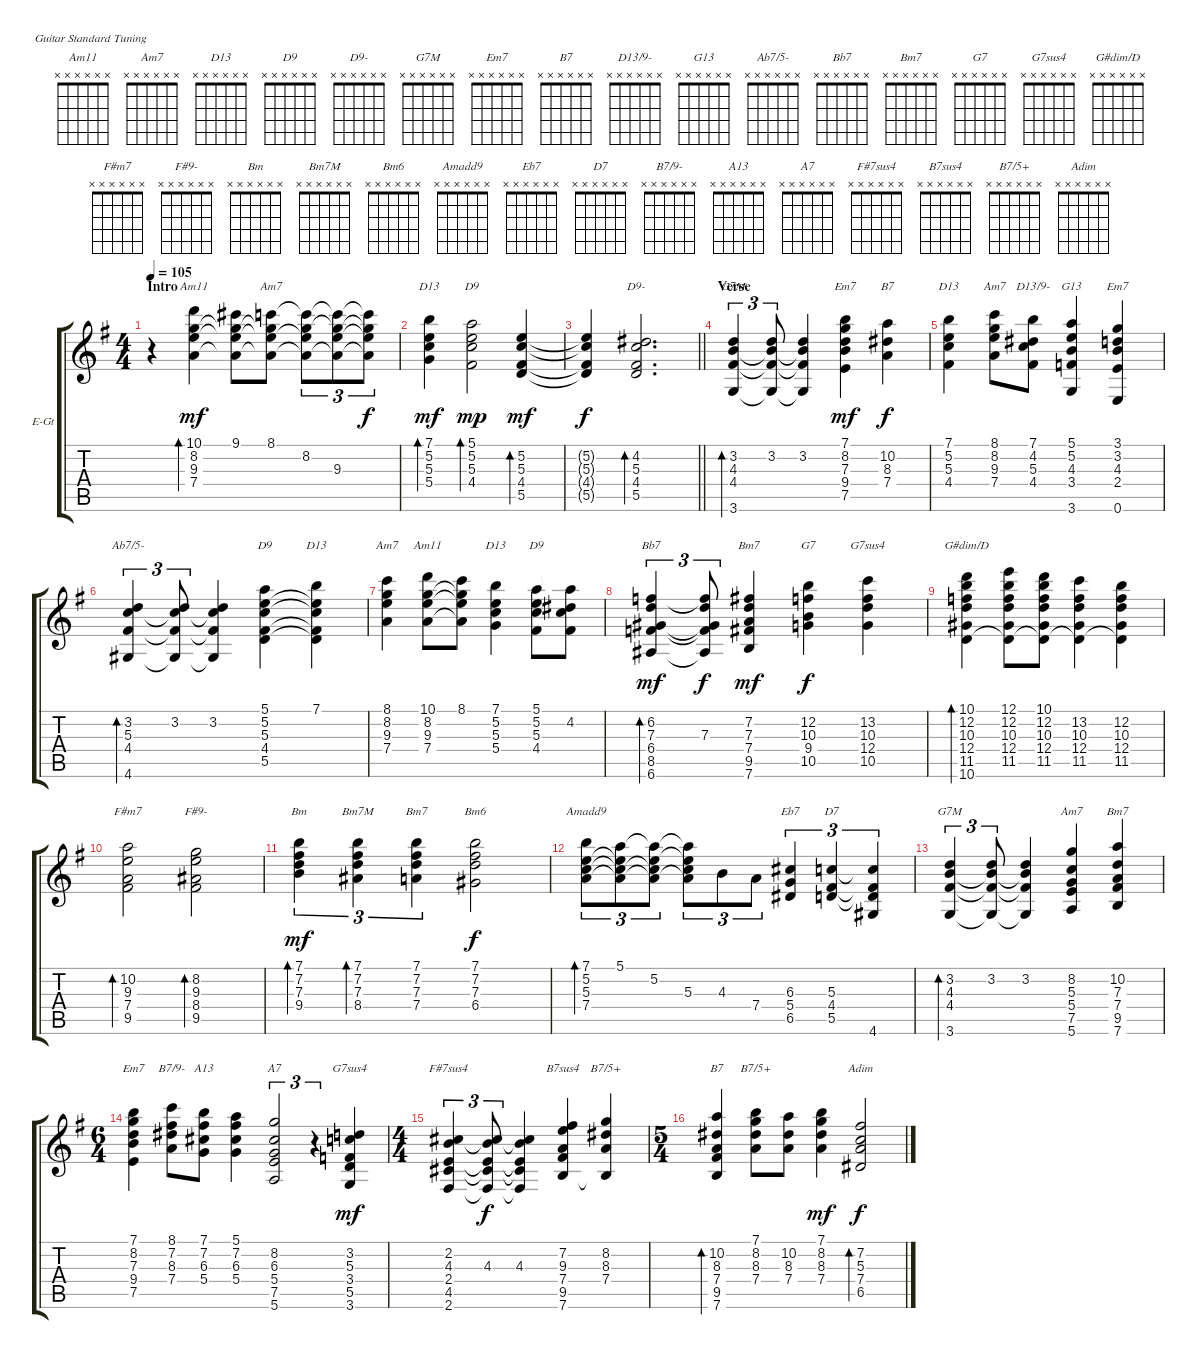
\bracketExtendMode groupsimilarinstruments
\firstSystemTrackNameOrientation horizontal
\otherSystemsTrackNameOrientation horizontal
\track ("Solo Guitar" "E-Gt") {instrument electricguitarjazz}
\staff {score tabs}
\tuning (E4 B3 G3 D3 A2 E2)
\chord ("Am11" x x x x x x)
\chord ("Am7" x x x x x x)
\chord ("D13" x x x x x x)
\chord ("D9" x x x x x x)
\chord ("D9-" x x x x x x)
\chord ("G7M" x x x x x x)
\chord ("Em7" x x x x x x)
\chord ("B7" x x x x x x)
\chord ("D13/9-" x x x x x x)
\chord ("G13" x x x x x x)
\chord ("Ab7/5-" x x x x x x)
\chord ("Bb7" x x x x x x)
\chord ("Bm7" x x x x x x)
\chord ("G7" x x x x x x)
\chord ("G7sus4" x x x x x x)
\chord ("G#dim/D" x x x x x x)
\chord ("F#m7" x x x x x x)
\chord ("F#9-" x x x x x x)
\chord ("Bm" x x x x x x)
\chord ("Bm7M" x x x x x x)
\chord ("Bm6" x x x x x x)
\chord ("Amadd9" x x x x x x)
\chord ("Eb7" x x x x x x)
\chord ("D7" x x x x x x)
\chord ("B7/9-" x x x x x x)
\chord ("A13" x x x x x x)
\chord ("A7" x x x x x x)
\chord ("F#7sus4" x x x x x x)
\chord ("B7sus4" x x x x x x)
\chord ("B7/5+" x x x x x x)
\chord ("Adim" x x x x x x)
\ts (4 4)
\section ("" "Intro")
\tempo 105
\clef g2
\ks g
r.4{dy mf instrument electricguitarjazz} (10.1 8.2 9.3 7.4).4{bd 240 ch "Am11"} (9.1 8.2{t} 9.3{t} 7.4{t}).8 (8.1 8.2{t} 9.3{t} 7.4{t}).8{ch "Am7"} (8.1{t} 8.2 9.3{t} 7.4{t}).8{tu (3 2)} (8.1{t} 8.2{t} 9.3 7.4{t}).8{tu (3 2)} (8.1{t} 8.2{t} 9.3{t} 7.4{t}).8{tu (3 2) dy f} |
(7.1 5.2 5.3 5.4).4{bd 240 ch "D13" dy mf} (5.1 5.2 5.3 4.4).2{bd 240 ch "D9" dy mp} (5.2 5.3 4.4 5.5).4{bd 240 dy mf} |
\barLineRight lightlight
(5.2{t} 5.3{t} 4.4{t} 5.5{t}).4{dy f} (4.2 5.3 4.4 5.5).2{d bd 480 ch "D9-"} |
\section ("" "Verse")
(3.2 4.3 4.4 3.6).4{tu (3 2) bd 120 ch "G7M"} (3.2 4.3{t} 4.4{t} 3.6{t}).8{tu (3 2)} (3.2 4.3{t} 4.4{t} 3.6{t}).4 (7.1 8.2 7.3 9.4 7.5).4{ch "Em7" dy mf} (10.2 8.3 7.4).4{ch "B7" dy f} |
(7.1 5.2 5.3 4.4).4{ch "D13"} (8.1 8.2 9.3 7.4).8{ch "Am7"} (7.1 4.2 5.3 4.4).8{ch "D13/9-"} (5.1 5.2 4.3 3.4 3.6).4{ch "G13"} (3.1 3.2 4.3 2.4 0.6).4{ch "Em7"} |
(3.2 5.3 4.4 4.6).4{tu (3 2) bd 120 ch "Ab7/5-"} (3.2 5.3{t} 4.4{t} 4.6{t}).8{tu (3 2)} (3.2 5.3{t} 4.4{t} 4.6{t}).4 (5.1 5.2 5.3 4.4 5.5).4{ch "D9"} (7.1 5.2{t} 5.3{t} 4.4{t} 5.5{t}).4{ch "D13"} |
(8.1 8.2 9.3 7.4).4{ch "Am7"} (10.1 8.2 9.3 7.4).8{ch "Am11"} (8.1 8.2{t} 9.3{t} 7.4{t}).8 (7.1 5.2 5.3 5.4).4{ch "D13"} (5.1 5.2 5.3 4.4).8{ch "D9"} (5.1{t} 4.2 5.3{t} 4.4{t}).8 |
(6.2 7.3 6.4 8.5 6.6).4{tu (3 2) bd 120 ch "Bb7" dy mf} (6.2{t} 7.3 6.4{t} 8.5{t} 6.6{t}).8{tu (3 2) dy f} (7.2 7.3 7.4 9.5 7.6).4{ch "Bm7" dy mf} (12.2 10.3 9.4 10.5).4{ch "G7" dy f} (13.2 10.3 12.4 10.5).4{ch "G7sus4"} |
(10.1 12.2 10.3 12.4 11.5 10.6).4{bd 120 ch "G#dim/D"} (12.1 12.2 10.3 12.4 11.5 10.6{t}).8 (10.1 12.2 10.3 12.4 11.5 10.6{t}).8 (13.2 10.3 12.4 11.5 10.6{t}).4 (12.2 10.3 12.4 11.5 10.6{t}).4 |
(10.2 9.3 7.4 9.5).2{bd 240 ch "F#m7"} (8.2 9.3 8.4 9.5).2{bd 240 ch "F#9-"} |
(7.1 7.2 7.3 9.4).4{tu (3 2) bd 120 ch "Bm" dy mf} (7.1 7.2 7.3 8.4).4{tu (3 2) bd 120 ch "Bm7M"} (7.1 7.2 7.3 7.4).4{tu (3 2) ch "Bm7"} (7.1 7.2 7.3 6.4).2{ch "Bm6" dy f} |
(7.1 5.2 5.3 7.4).8{tu (3 2) bd 120 ch "Amadd9"} (5.1 5.2{t} 5.3{t} 7.4{t}).8{tu (3 2)} (5.1{t} 5.2 5.3{t} 7.4{t}).8{tu (3 2)} (5.1{t} 5.2{t} 5.3 7.4{t}).8{tu (3 2)} 4.3.8{tu (3 2)} 7.4.8{tu (3 2)} (6.3 5.4 6.5).4{tu (3 2) ch "Eb7"} (5.3 4.4 5.5).4{tu (3 2) ch "D7"} (5.3{t} 4.4{t} 5.5{t} 4.6).4{tu (3 2)} |
(3.2 4.3 4.4 3.6).4{tu (3 2) bd 120 ch "G7M"} (3.2 4.3{t} 4.4{t} 3.6{t}).8{tu (3 2)} (3.2 4.3{t} 4.4{t} 3.6{t}).4 (8.2 5.3 5.4 7.5 5.6).4{ch "Am7"} (10.2 7.3 7.4 9.5 7.6).4{ch "Bm7"} |
\ts (6 4)
(7.1 8.2 7.3 9.4 7.5).4{ch "Em7"} (8.1 7.2 8.3 7.4).8{ch "B7/9-"} (7.1 7.2 6.3 5.4).8{ch "A13"} (5.1 7.2 6.3 5.4).4 (8.2 6.3 5.4 7.5 5.6).2{tu (3 2) ch "A7"} r.4{tu (3 2)} (3.2 5.3 3.4 5.5 3.6).4{ch "G7sus4" dy mf} |
\ts (4 4)
(2.2 4.3 2.4 4.5 2.6).4{tu (3 2) ch "F#7sus4"} (2.2{t} 4.3 2.4{t} 4.5{t} 2.6{t}).8{tu (3 2) dy f} (2.2{t} 4.3 2.4{t} 4.5{t} 2.6{t}).4 (7.2 9.3 7.4 9.5 7.6).4{ch "B7sus4"} (8.2 8.3 7.4 7.6{t}).4{ch "B7/5+"} |
\ts (5 4)
(10.2 8.3 7.4 9.5 7.6).4{bd 120 ch "B7"} (7.1 8.2 8.3 7.4).8{ch "B7/5+"} (10.2 8.3 7.4).8 (7.1 8.2 8.3 7.4).4{dy mf} (7.2 5.3 7.4 6.5).2{bd 120 ch "Adim" dy f}
